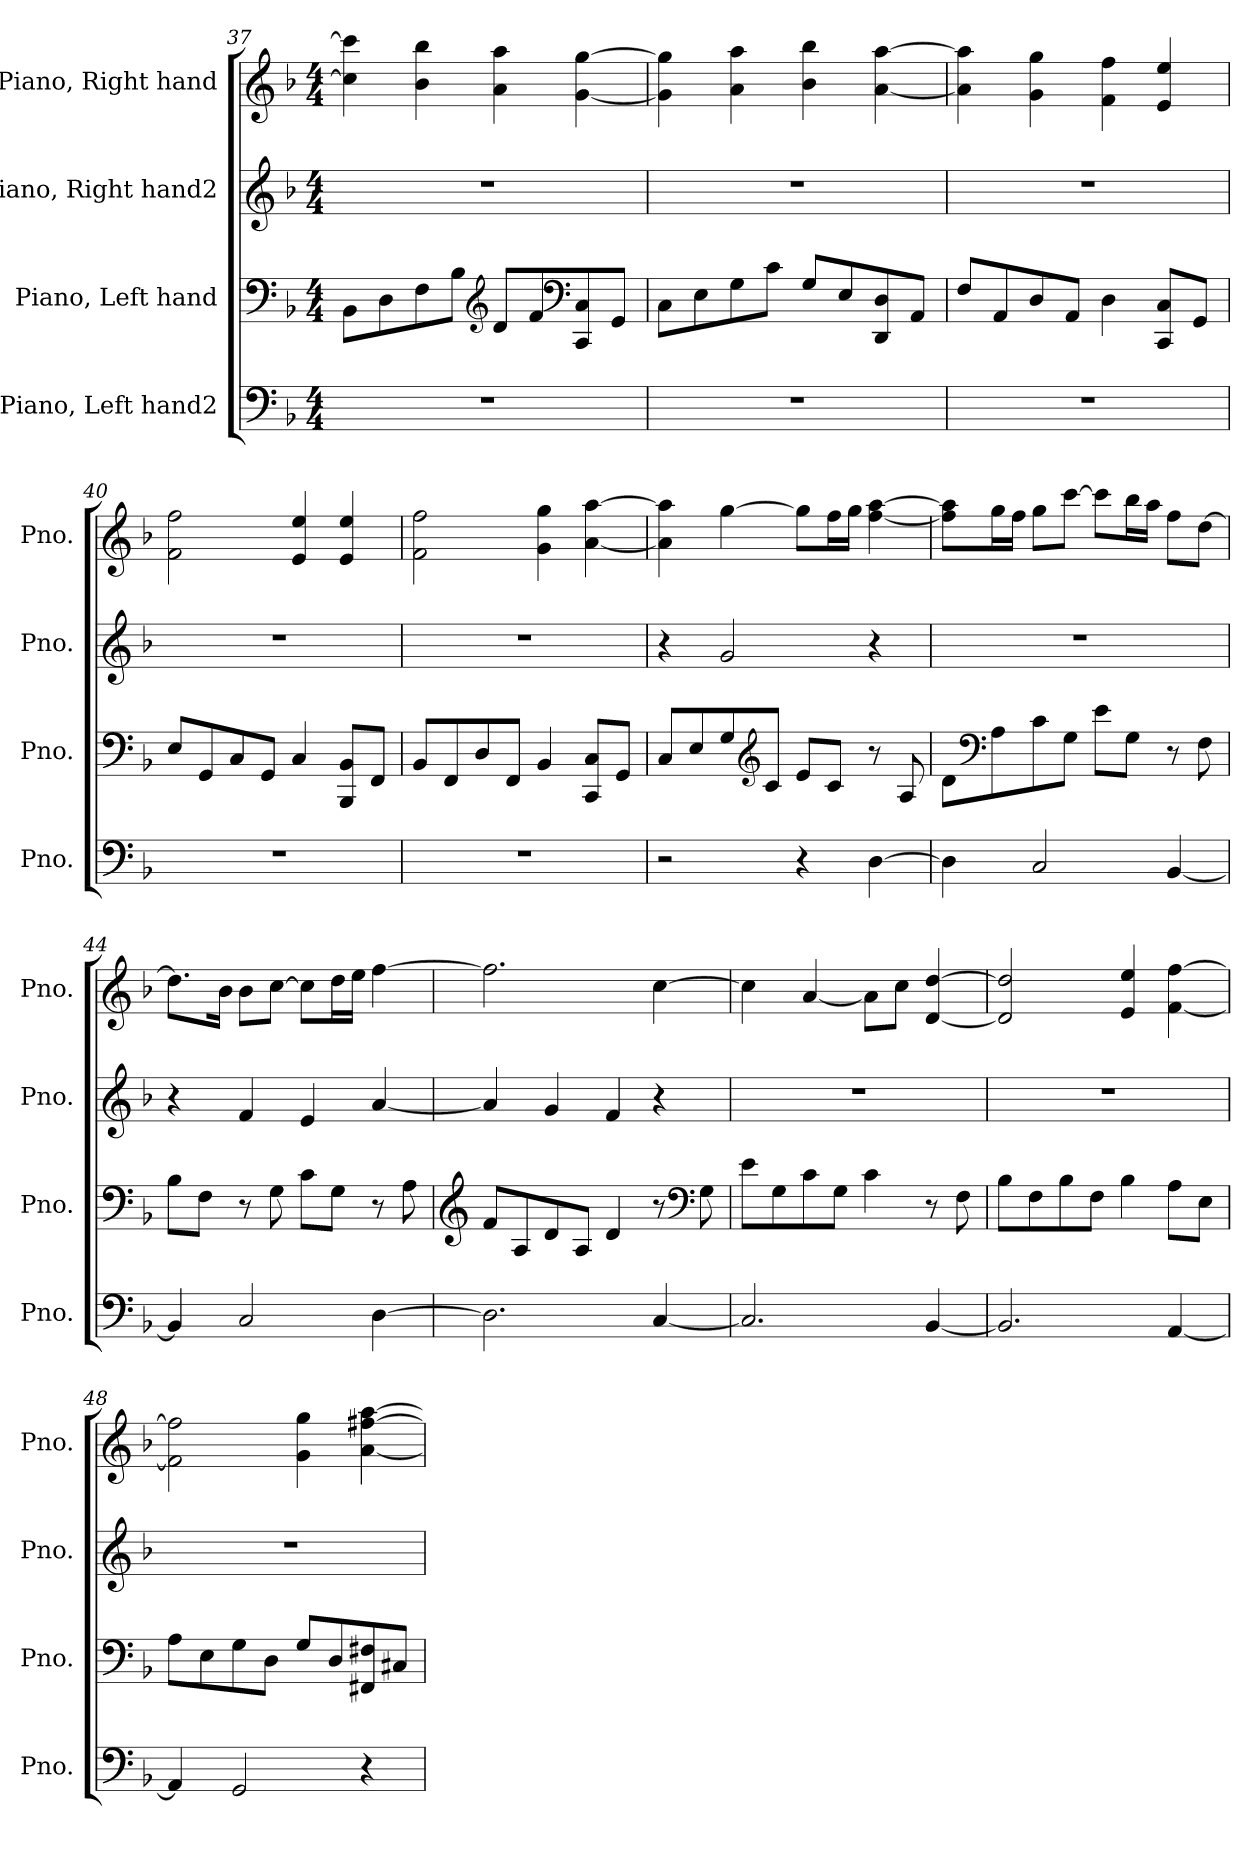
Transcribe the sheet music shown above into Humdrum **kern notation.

**kern	**kern	**kern	**kern
*part4	*part3	*part2	*part1
*staff4	*staff3	*staff2	*staff1
*I"Piano, Left hand2	*I"Piano, Left hand	*I"Piano, Right hand2	*I"Piano, Right hand
*I'Pno.	*I'Pno.	*I'Pno.	*I'Pno.
!!LO:LB:g=z
*clefF4	*clefF4	*clefG2	*clefG2
*k[b-]	*k[b-]	*k[b-]	*k[b-]
*M4/4	*M4/4	*M4/4	*M4/4
=37	=37	=37	=37
1r	8BB-\L	1r	4cc\] 4ccc\]
.	8D\	.	.
.	8F\	.	4b-\ 4bb-\
.	8B-\J	.	.
*	*clefG2	*	*
.	8d/L	.	4a\ 4aa\
.	8f/	.	.
*	*clefF4	*	*
.	8CC/ 8C/	.	[4g\ [4gg\
.	8GG/J	.	.
=38	=38	=38	=38
1r	8C\L	1r	4g\] 4gg\]
.	8E\	.	.
.	8G\	.	4a\ 4aa\
.	8c\J	.	.
.	8G/L	.	4b-\ 4bb-\
.	8E/	.	.
.	8DD/ 8D/	.	[4a\ [4aa\
.	8AA/J	.	.
=39	=39	=39	=39
1r	8F/L	1r	4a\] 4aa\]
.	8AA/	.	.
.	8D/	.	4g\ 4gg\
.	8AA/J	.	.
.	4D\	.	4f\ 4ff\
.	8CC/ 8C/L	.	4e/ 4ee/
.	8GG/J	.	.
=40	=40	=40	=40
1r	8E/L	1r	2f\ 2ff\
.	8GG/	.	.
.	8C/	.	.
.	8GG/J	.	.
.	4C/	.	4e/ 4ee/
.	8BBB-/ 8BB-/L	.	4e/ 4ee/
.	8FF/J	.	.
=41	=41	=41	=41
1r	8BB-/L	1r	2f\ 2ff\
.	8FF/	.	.
.	8D/	.	.
.	8FF/J	.	.
.	4BB-/	.	4g\ 4gg\
.	8CC/ 8C/L	.	[4a\ [4aa\
.	8GG/J	.	.
!!LO:PB:g=z
=42	=42	=42	=42
2r	8C/L	4r	4a\] 4aa\]
.	8E/	.	.
.	8G/	2g/	[4gg\
*	*clefG2	*	*
.	8c/J	.	.
4r	8e/L	.	8gg\L]
.	8c/J	.	16ff\L
.	.	.	16gg\JJ
[4D\	8r	4r	[4ff\ [4aa\
.	8A/	.	.
=43	=43	=43	=43
4D\]	8d\L	1r	8ff\] 8aa\]L
*	*clefF4	*	*
.	8A\	.	16gg\L
.	.	.	16ff\JJ
2C/	8c\	.	8gg\L
.	8G\J	.	[8ccc\J
.	8e\L	.	8ccc\L]
.	8G\J	.	16bb-\L
.	.	.	16aa\JJ
[4BB-/	8r	.	8ff\L
.	8F\	.	[8dd\J
=44	=44	=44	=44
4BB-/]	8B-\L	4r	8.dd\L]
.	8F\J	.	.
.	.	.	16b-\Jk
2C/	8r	4f/	8b-\L
.	8G\	.	[8cc\J
.	8c\L	4e/	8cc\L]
.	8G\J	.	16dd\L
.	.	.	16ee\JJ
[4D\	8r	[4a/	[4ff\
.	8A\	.	.
!!LO:LB:g=z
=45	=45	=45	=45
*	*clefG2	*	*
2.D\]	8f/L	4a/]	2.ff\]
.	8A/	.	.
.	8d/	4g/	.
.	8A/J	.	.
.	4d/	4f/	.
[4C/	8r	4r	[4cc\
*	*clefF4	*	*
.	8G\	.	.
=46	=46	=46	=46
2.C/]	8e\L	1r	4cc\]
.	8G\	.	.
.	8c\	.	[4a/
.	8G\J	.	.
.	4c\	.	8a\L]
.	.	.	8cc\J
[4BB-/	8r	.	[4d/ [4dd/
.	8F\	.	.
=47	=47	=47	=47
2.BB-/]	8B-\L	1r	2d/] 2dd/]
.	8F\	.	.
.	8B-\	.	.
.	8F\J	.	.
.	4B-\	.	4e/ 4ee/
[4AA/	8A\L	.	[4f\ [4ff\
.	8E\J	.	.
=48	=48	=48	=48
4AA/]	8A\L	1r	2f\] 2ff\]
.	8E\	.	.
2GG/	8G\	.	.
.	8D\J	.	.
.	8G/L	.	4g\ 4gg\
.	8D/	.	.
4r	8FF#X/ 8F#X/	.	[4a\ [4ff#X\ [4aa\
.	8C#X/J	.	.
=	=	=	=
*-	*-	*-	*-
